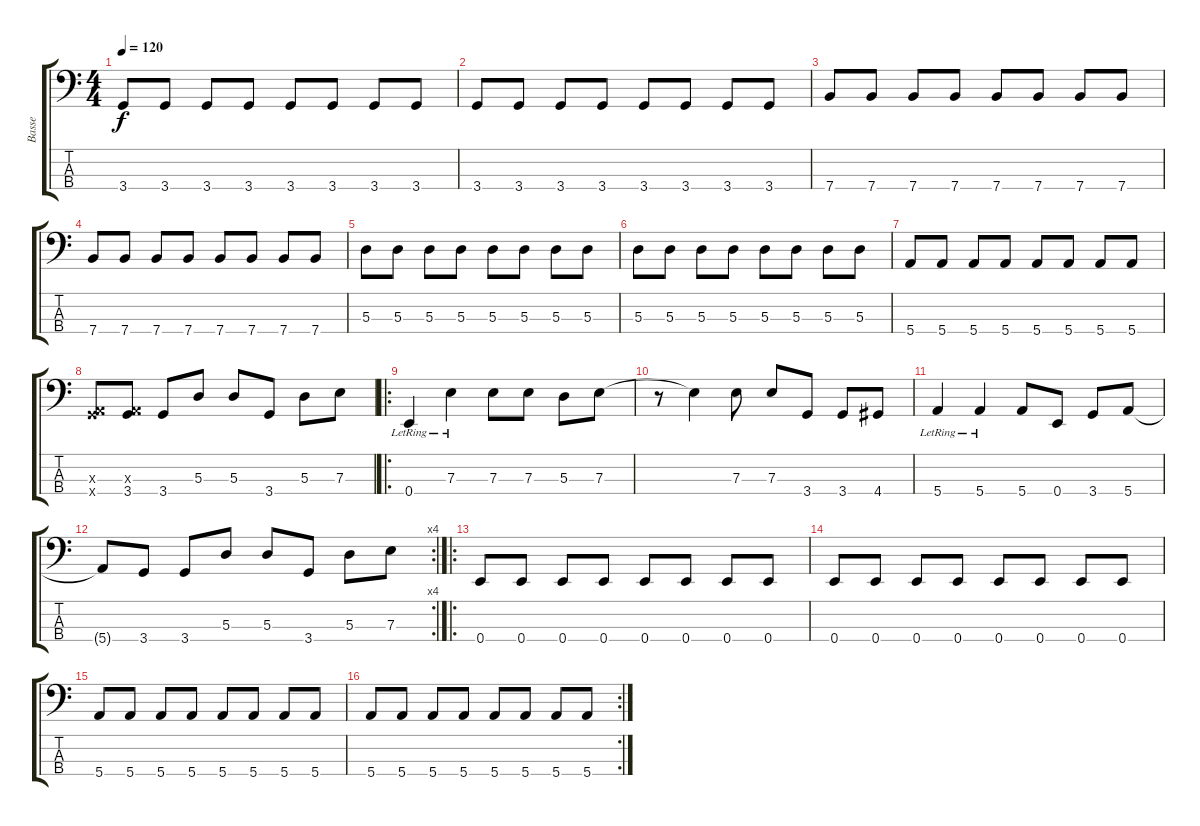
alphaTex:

\track ("Basse" "Basse") {instrument electricbassfinger}
\staff {score tabs}
\tuning (G2 D2 A1 E1) {hide}
\ts (4 4)
\tempo 120
\clef f4
\ks c
3.4.8{dy f} 3.4.8 3.4.8 3.4.8 3.4.8 3.4.8 3.4.8 3.4.8 |
3.4.8 3.4.8 3.4.8 3.4.8 3.4.8 3.4.8 3.4.8 3.4.8 |
7.4.8 7.4.8 7.4.8 7.4.8 7.4.8 7.4.8 7.4.8 7.4.8 |
7.4.8 7.4.8 7.4.8 7.4.8 7.4.8 7.4.8 7.4.8 7.4.8 |
5.3.8 5.3.8 5.3.8 5.3.8 5.3.8 5.3.8 5.3.8 5.3.8 |
5.3.8 5.3.8 5.3.8 5.3.8 5.3.8 5.3.8 5.3.8 5.3.8 |
5.4.8 5.4.8 5.4.8 5.4.8 5.4.8 5.4.8 5.4.8 5.4.8 |
(0.3{x} 3.4{x}).8 (0.3{x} 3.4).8 3.4.8 5.3.8 5.3.8 3.4.8 5.3.8 7.3.8 |
\ro
0.4{lr}.4 7.3{lr}.4 7.3.8 7.3.8 5.3.8 7.3.8 |
r.8 7.3{t}.4 7.3.8 7.3.8 3.4.8 3.4.8 4.4.8 |
5.4{lr}.4 5.4{lr}.4 5.4.8 0.4.8 3.4.8 5.4.8 |
\rc 4
5.4{t}.8 3.4.8 3.4.8 5.3.8 5.3.8 3.4.8 5.3.8 7.3.8 |
\ro
0.4.8 0.4.8 0.4.8 0.4.8 0.4.8 0.4.8 0.4.8 0.4.8 |
0.4.8 0.4.8 0.4.8 0.4.8 0.4.8 0.4.8 0.4.8 0.4.8 |
5.4.8 5.4.8 5.4.8 5.4.8 5.4.8 5.4.8 5.4.8 5.4.8 |
\rc 2
5.4.8 5.4.8 5.4.8 5.4.8 5.4.8 5.4.8 5.4.8 5.4.8
